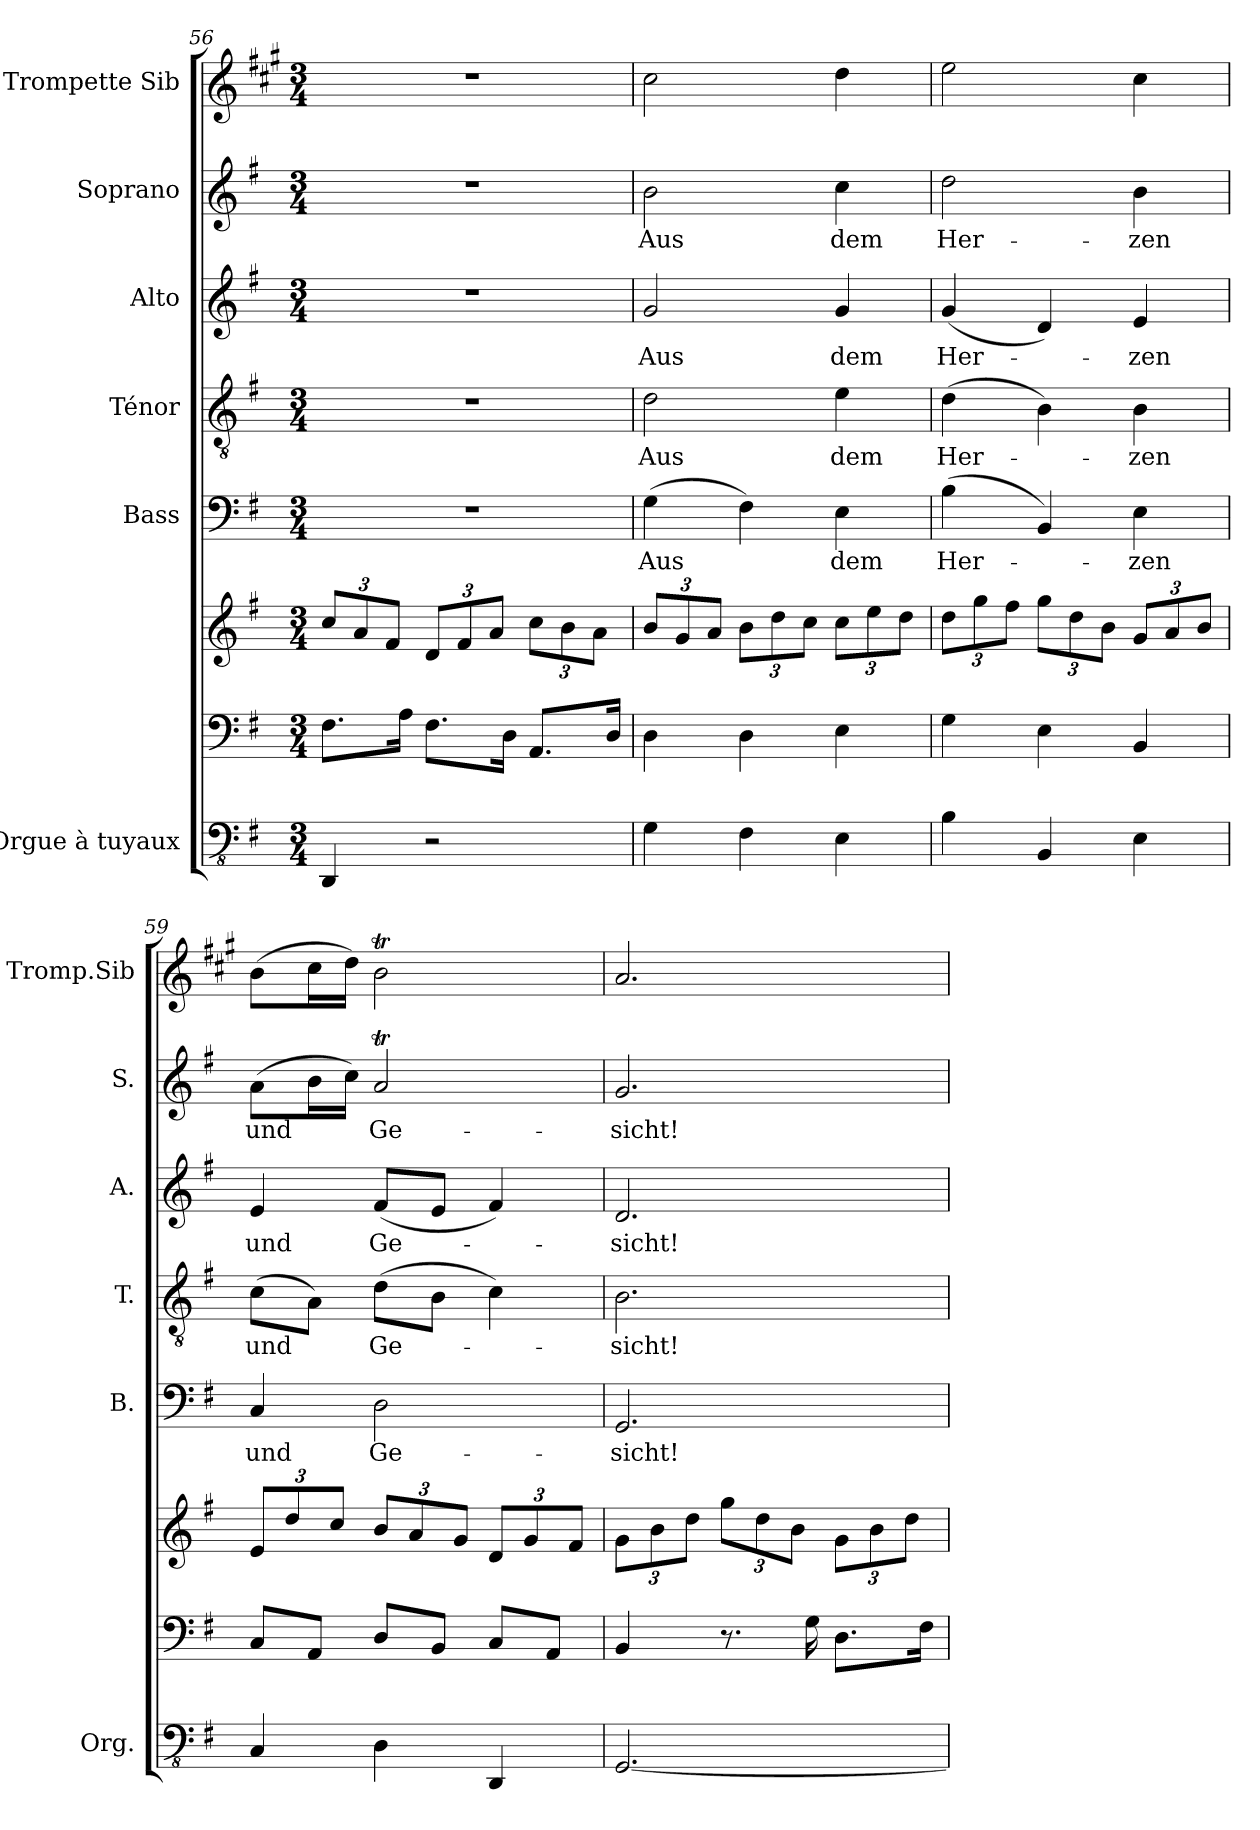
**kern	**kern	**kern	**kern	**text	**kern	**text	**kern	**text	**kern	**text	**kern
*part6	*part6	*part6	*part5	*part5	*part4	*part4	*part3	*part3	*part2	*part2	*part1
*staff8	*staff7	*staff6	*staff5	*staff5	*staff4	*staff4	*staff3	*staff3	*staff2	*staff2	*staff1
*I"Orgue à tuyaux	*	*	*I"Bass	*	*I"Ténor	*	*I"Alto	*	*I"Soprano	*	*I"Trompette Sib
*I'Org.	*	*	*I'B.	*	*I'T.	*	*I'A.	*	*I'S.	*	*I'Tromp.Sib
!!LO:PB:g=z
*clefFv4	*clefF4	*clefG2	*clefF4	*	*clefGv2	*	*clefG2	*	*clefG2	*	*clefG2
*	*	*	*	*	*	*	*	*	*	*	*ITrd1c2
*k[f#]	*k[f#]	*k[f#]	*k[f#]	*	*k[f#]	*	*k[f#]	*	*k[f#]	*	*k[f#]
*M3/4	*M3/4	*M3/4	*M3/4	*	*M3/4	*	*M3/4	*	*M3/4	*	*M3/4
*	*	*Xbrackettup	*	*	*	*	*	*	*	*	*
=56	=56	=56	=56	=56	=56	=56	=56	=56	=56	=56	=56
4DDD/	8.F#\L	12cc/L	2.r	.	2.r	.	2.r	.	2.r	.	2.r
.	.	12a/	.	.	.	.	.	.	.	.	.
.	.	12f#/J	.	.	.	.	.	.	.	.	.
.	16A\Jk	.	.	.	.	.	.	.	.	.	.
2r	8.F#\L	12d/L	.	.	.	.	.	.	.	.	.
.	.	12f#/	.	.	.	.	.	.	.	.	.
.	.	12a/J	.	.	.	.	.	.	.	.	.
.	16D\Jk	.	.	.	.	.	.	.	.	.	.
.	8.AA/L	12cc\L	.	.	.	.	.	.	.	.	.
.	.	12b\	.	.	.	.	.	.	.	.	.
.	.	12a\J	.	.	.	.	.	.	.	.	.
.	16D/Jk	.	.	.	.	.	.	.	.	.	.
=57	=57	=57	=57	=57	=57	=57	=57	=57	=57	=57	=57
!	!	!	!	!LO:LY:b	!	!LO:LY:b	!	!LO:LY:b	!	!LO:LY:b	!
4GG\	4D\	12b/L	(4G\	Aus	2d\	Aus	2g/	Aus	2b\	Aus	2b\
.	.	12g/	.	.	.	.	.	.	.	.	.
.	.	12a/J	.	.	.	.	.	.	.	.	.
4FF#\	4D\	12b\L	4F#\)	.	.	.	.	.	.	.	.
.	.	12dd\	.	.	.	.	.	.	.	.	.
.	.	12cc\J	.	.	.	.	.	.	.	.	.
!	!	!	!	!LO:LY:b	!	!LO:LY:b	!	!LO:LY:b	!	!LO:LY:b	!
4EE\	4E\	12cc\L	4E\	dem	4e\	dem	4g/	dem	4cc\	dem	4cc\
.	.	12ee\	.	.	.	.	.	.	.	.	.
.	.	12dd\J	.	.	.	.	.	.	.	.	.
=58	=58	=58	=58	=58	=58	=58	=58	=58	=58	=58	=58
!	!	!	!	!LO:LY:b	!	!LO:LY:b	!	!LO:LY:b	!	!LO:LY:b	!
4BB\	4G\	12dd\L	(4B\	Her-	(4d\	Her-	(4g/	Her-	2dd\	Her-	2dd\
.	.	12gg\	.	.	.	.	.	.	.	.	.
.	.	12ff#\J	.	.	.	.	.	.	.	.	.
4BBB/	4E\	12gg\L	4BB/)	.	4B\)	.	4d/)	.	.	.	.
.	.	12dd\	.	.	.	.	.	.	.	.	.
.	.	12b\J	.	.	.	.	.	.	.	.	.
!	!	!	!	!LO:LY:b	!	!LO:LY:b	!	!LO:LY:b	!	!LO:LY:b	!
4EE\	4BB/	12g/L	4E\	-zen	4B\	-zen	4e/	-zen	4b\	-zen	4b\
.	.	12a/	.	.	.	.	.	.	.	.	.
.	.	12b/J	.	.	.	.	.	.	.	.	.
=59	=59	=59	=59	=59	=59	=59	=59	=59	=59	=59	=59
!	!	!	!	!LO:LY:b	!	!LO:LY:b	!	!LO:LY:b	!	!LO:LY:b	!
4CC/	8C/L	12e/L	4C/	und	(8c\L	und	4e/	und	(8a\L	und	(8a\L
.	.	12dd/	.	.	.	.	.	.	.	.	.
.	8AA/J	.	.	.	8A\J)	.	.	.	16b\L	.	16b\L
.	.	12cc/J	.	.	.	.	.	.	.	.	.
.	.	.	.	.	.	.	.	.	16cc\JJ)	.	16cc\JJ)
!	!	!	!	!LO:LY:b	!	!LO:LY:b	!	!LO:LY:b	!	!LO:LY:b	!
4DD\	8D/L	12b/L	2D\	Ge-	(8d\L	Ge-	(8f#/L	Ge-	2aT/	Ge-	2aT\
.	.	12a/	.	.	.	.	.	.	.	.	.
.	8BB/J	.	.	.	8B\J	.	8e/J	.	.	.	.
.	.	12g/J	.	.	.	.	.	.	.	.	.
4DDD/	8C/L	12d/L	.	.	4c\)	.	4f#/)	.	.	.	.
.	.	12g/	.	.	.	.	.	.	.	.	.
.	8AA/J	.	.	.	.	.	.	.	.	.	.
.	.	12f#/J	.	.	.	.	.	.	.	.	.
!!LO:PB:g=z
=60	=60	=60	=60	=60	=60	=60	=60	=60	=60	=60	=60
!	!	!	!	!LO:LY:b	!	!LO:LY:b	!	!LO:LY:b	!	!LO:LY:b	!
[2.GGG/	4BB/	12g\L	2.GG/	-sicht!	2.B\	-sicht!	2.d/	-sicht!	2.g/	-sicht!	2.g/
.	.	12b\	.	.	.	.	.	.	.	.	.
.	.	12dd\J	.	.	.	.	.	.	.	.	.
.	8.r	12gg\L	.	.	.	.	.	.	.	.	.
.	.	12dd\	.	.	.	.	.	.	.	.	.
.	.	12b\J	.	.	.	.	.	.	.	.	.
.	16G\	.	.	.	.	.	.	.	.	.	.
.	8.D\L	12g\L	.	.	.	.	.	.	.	.	.
.	.	12b\	.	.	.	.	.	.	.	.	.
.	.	12dd\J	.	.	.	.	.	.	.	.	.
.	16F#\Jk	.	.	.	.	.	.	.	.	.	.
=	=	=	=	=	=	=	=	=	=	=	=
*-	*-	*-	*-	*-	*-	*-	*-	*-	*-	*-	*-
